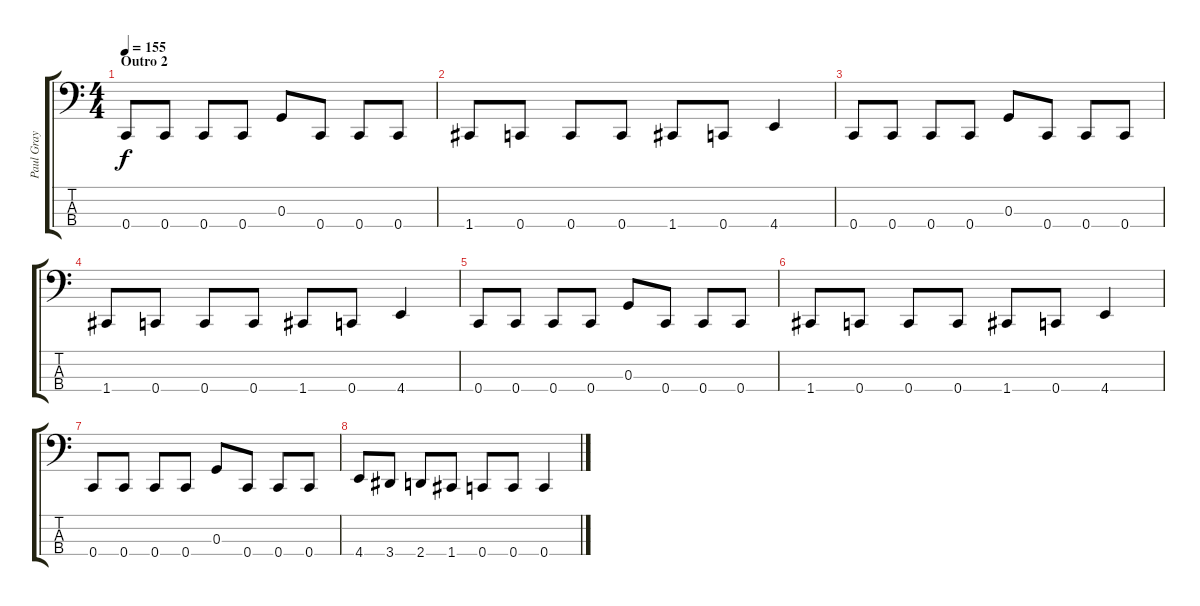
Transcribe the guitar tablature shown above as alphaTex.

\track ("Paul Gray" "Paul Gray") {instrument electricbasspick}
\staff {score tabs}
\tuning (F2 C2 G1 C1) {hide}
\ts (4 4)
\section ("" "Outro 2")
\tempo 155
\clef f4
\ks c
0.4.8{dy f} 0.4.8 0.4.8 0.4.8 0.3.8 0.4.8 0.4.8 0.4.8 |
1.4.8 0.4.8 0.4.8 0.4.8 1.4.8 0.4.8 4.4.4 |
0.4.8 0.4.8 0.4.8 0.4.8 0.3.8 0.4.8 0.4.8 0.4.8 |
1.4.8 0.4.8 0.4.8 0.4.8 1.4.8 0.4.8 4.4.4 |
0.4.8 0.4.8 0.4.8 0.4.8 0.3.8 0.4.8 0.4.8 0.4.8 |
1.4.8 0.4.8 0.4.8 0.4.8 1.4.8 0.4.8 4.4.4 |
0.4.8 0.4.8 0.4.8 0.4.8 0.3.8 0.4.8 0.4.8 0.4.8 |
4.4.8 3.4.8 2.4.8 1.4.8 0.4.8 0.4.8 0.4.4
